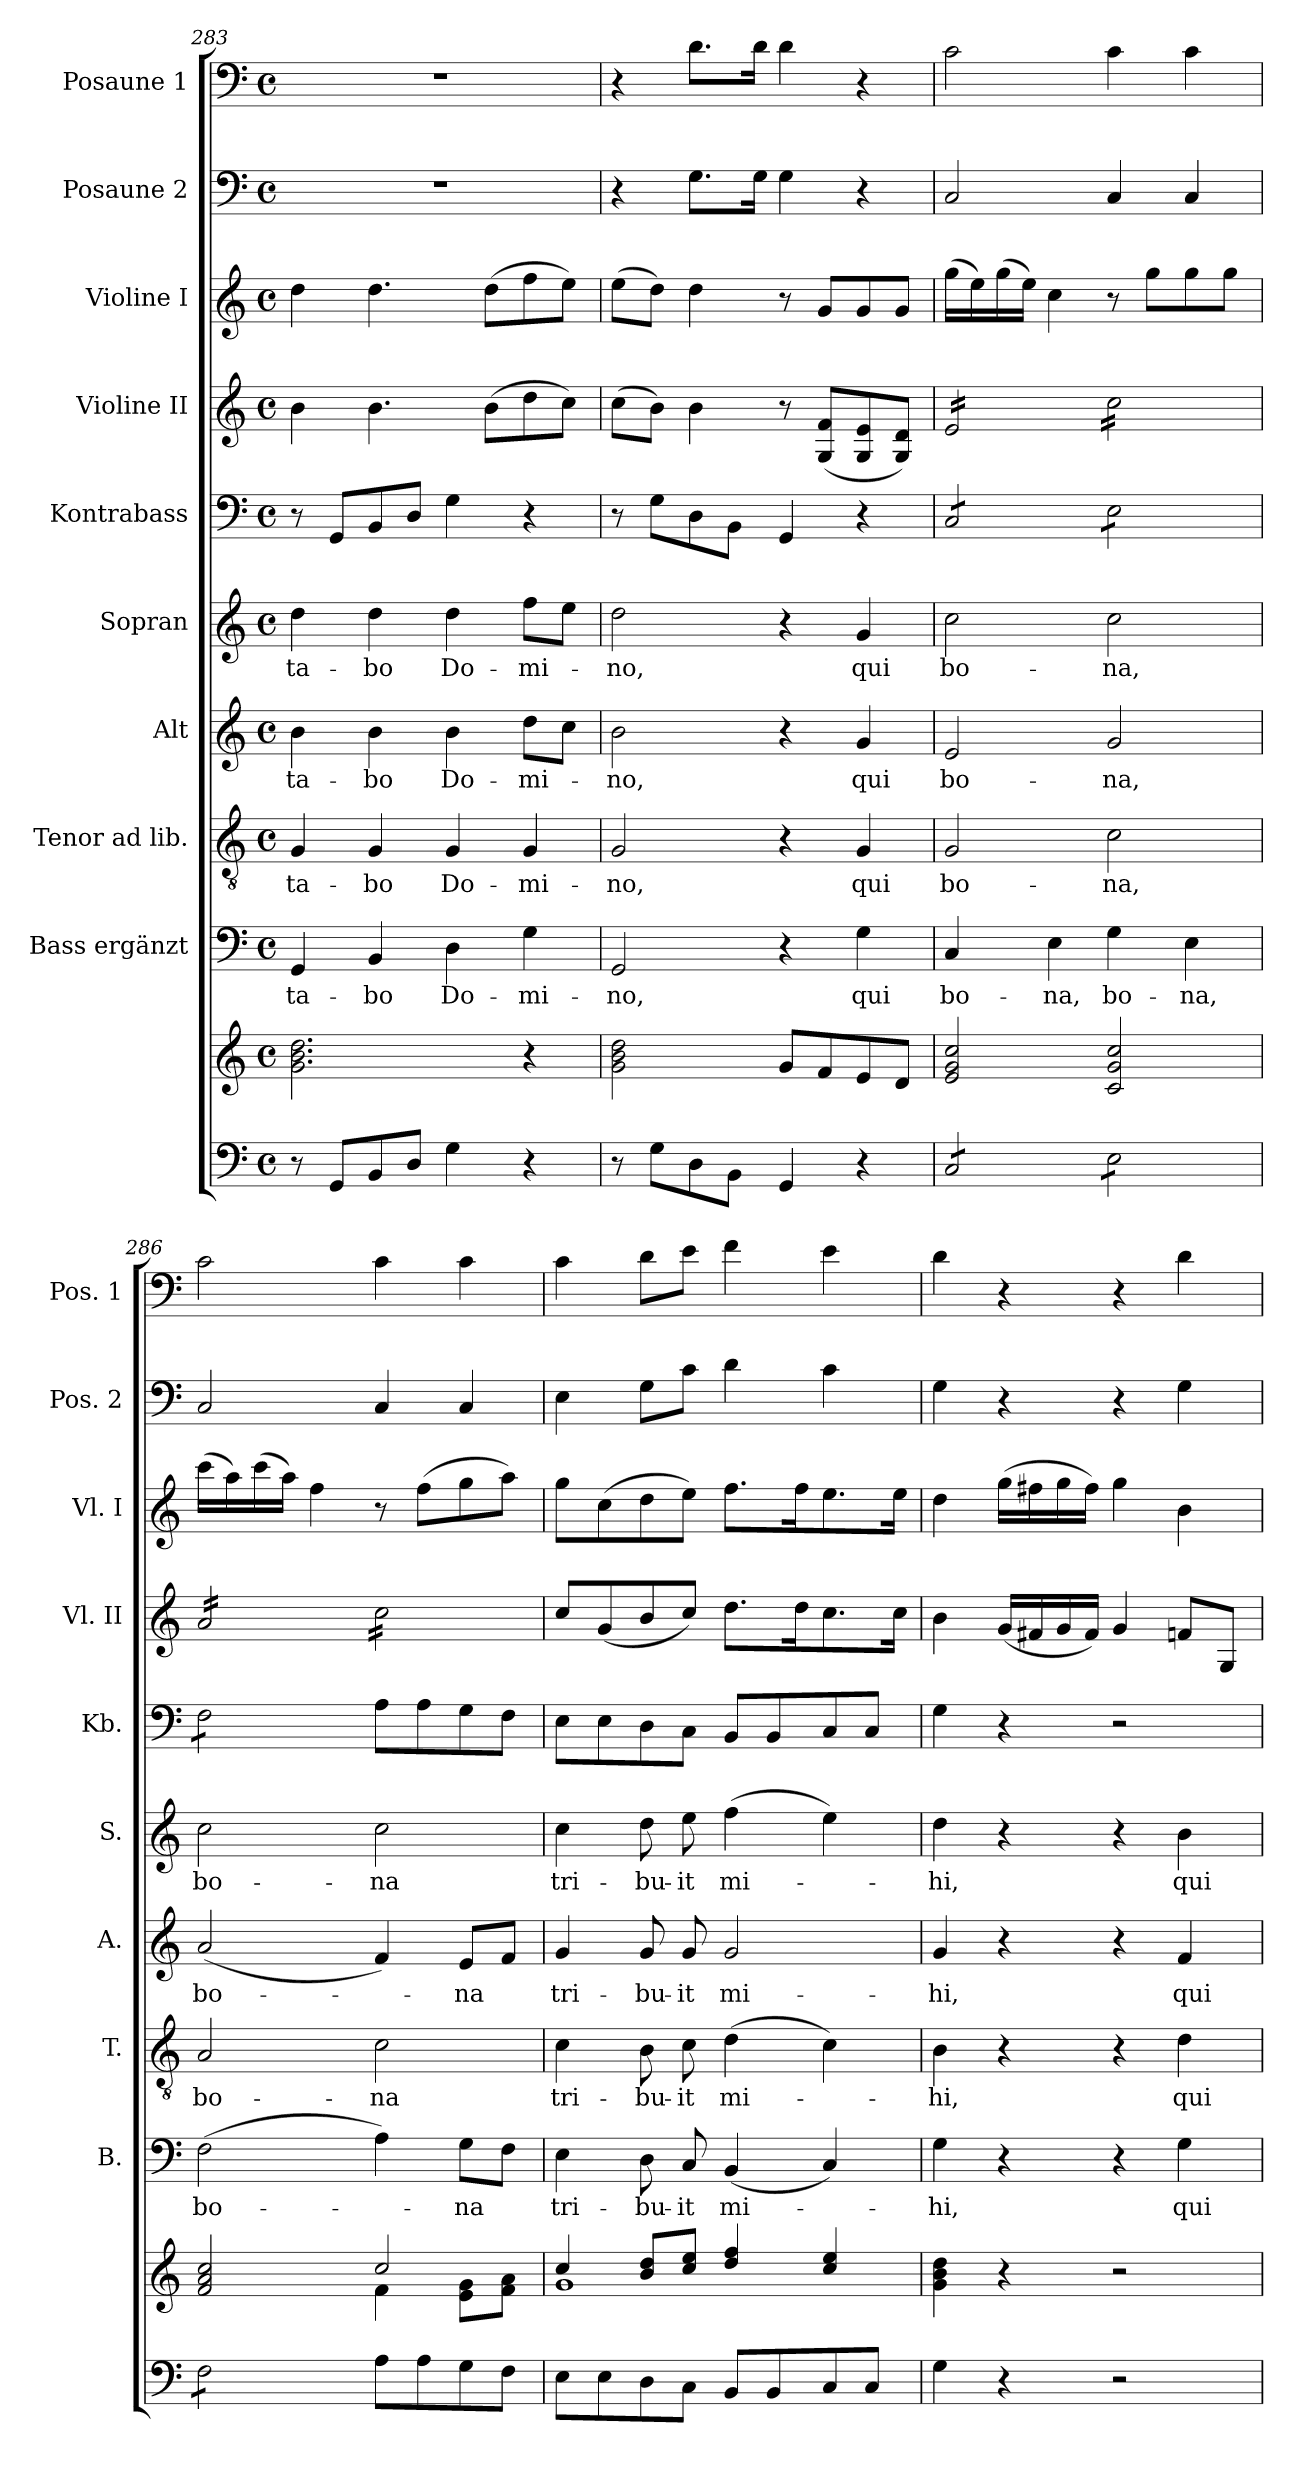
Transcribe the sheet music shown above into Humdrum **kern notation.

**kern	**kern	**kern	**text	**kern	**text	**kern	**text	**kern	**text	**kern	**kern	**kern	**kern	**kern
*part10	*part10	*part9	*part9	*part8	*part8	*part7	*part7	*part6	*part6	*part5	*part4	*part3	*part2	*part1
*staff11	*staff10	*staff9	*staff9	*staff8	*staff8	*staff7	*staff7	*staff6	*staff6	*staff5	*staff4	*staff3	*staff2	*staff1
*	*	*I"Bass ergänzt	*	*I"Tenor ad lib.	*	*I"Alt	*	*I"Sopran	*	*I"Kontrabass	*I"Violine II	*I"Violine I	*I"Posaune 2	*I"Posaune 1
*	*	*I'B.	*	*I'T.	*	*I'A.	*	*I'S.	*	*I'Kb.	*I'Vl. II	*I'Vl. I	*I'Pos. 2	*I'Pos. 1
*clefF4	*clefG2	*clefF4	*	*clefGv2	*	*clefG2	*	*clefG2	*	*clefF4	*clefG2	*clefG2	*clefF4	*clefF4
*	*	*	*	*	*	*	*	*	*	*ITrd7c12	*	*	*	*
*k[]	*k[]	*k[]	*	*k[]	*	*k[]	*	*k[]	*	*k[]	*k[]	*k[]	*k[]	*k[]
*C:	*C:	*C:	*	*C:	*	*C:	*	*C:	*	*C:	*C:	*C:	*C:	*C:
*M4/4	*M4/4	*M4/4	*	*M4/4	*	*M4/4	*	*M4/4	*	*M4/4	*M4/4	*M4/4	*M4/4	*M4/4
*met(c)	*met(c)	*met(c)	*	*met(c)	*	*met(c)	*	*met(c)	*	*met(c)	*met(c)	*met(c)	*met(c)	*met(c)
=283	=283	=283	=283	=283	=283	=283	=283	=283	=283	=283	=283	=283	=283	=283
!	!	!	!LO:LY:b	!	!LO:LY:b	!	!LO:LY:b	!	!LO:LY:b	!	!	!	!	!
8r	2.g\ 2.b\ 2.dd\	4GG/	-ta-	4G/	-ta-	4b\	-ta-	4dd\	-ta-	8r	4b\	4dd\	1r	1r
8GG/L	.	.	.	.	.	.	.	.	.	8GGG/L	.	.	.	.
!	!	!	!LO:LY:b	!	!LO:LY:b	!	!LO:LY:b	!	!LO:LY:b	!	!	!	!	!
8BB/	.	4BB/	-bo	4G/	-bo	4b\	-bo	4dd\	-bo	8BBB/	4.b\	4.dd\	.	.
8D/J	.	.	.	.	.	.	.	.	.	8DD/J	.	.	.	.
!	!	!	!LO:LY:b	!	!LO:LY:b	!	!LO:LY:b	!	!LO:LY:b	!	!	!	!	!
4G\	.	4D\	Do-	4G/	Do-	4b\	Do-	4dd\	Do-	4GG\	.	.	.	.
.	.	.	.	.	.	.	.	.	.	.	(>8b\L	(>8dd\L	.	.
!	!	!	!LO:LY:b	!	!LO:LY:b	!	!LO:LY:b	!	!LO:LY:b	!	!	!	!	!
4r	4r	4G\	-mi-	4G/	-mi-	8dd\L	-mi-	8ff\L	-mi-	4r	8dd\	8ff\	.	.
.	.	.	.	.	.	8cc\J	.	8ee\J	.	.	8cc\J)	8ee\J)	.	.
=284	=284	=284	=284	=284	=284	=284	=284	=284	=284	=284	=284	=284	=284	=284
!	!	!	!LO:LY:b	!	!LO:LY:b	!	!LO:LY:b	!	!LO:LY:b	!	!	!	!	!
8r	2g\ 2b\ 2dd\	2GG/	-no,	2G/	-no,	2b\	-no,	2dd\	-no,	8r	(>8cc\L	(>8ee\L	4r	4r
8G\L	.	.	.	.	.	.	.	.	.	8GG\L	8b\J)	8dd\J)	.	.
8D\	.	.	.	.	.	.	.	.	.	8DD\	4b\	4dd\	8.G\L	8.d\L
8BB\J	.	.	.	.	.	.	.	.	.	8BBB\J	.	.	.	.
.	.	.	.	.	.	.	.	.	.	.	.	.	16G\Jk	16d\Jk
4GG/	8g/L	4r	.	4r	.	4r	.	4r	.	4GGG/	8r	8r	4G\	4d\
.	8f/	.	.	.	.	.	.	.	.	.	(<8G/ 8f/L	8g/L	.	.
!	!	!	!LO:LY:b	!	!LO:LY:b	!	!LO:LY:b	!	!LO:LY:b	!	!	!	!	!
4r	8e/	4G\	qui	4G/	qui	4g/	qui	4g/	qui	4r	8G/ 8e/	8g/	4r	4r
.	8d/J	.	.	.	.	.	.	.	.	.	8G/ 8d/J)	8g/J	.	.
=285	=285	=285	=285	=285	=285	=285	=285	=285	=285	=285	=285	=285	=285	=285
!	!	!	!LO:LY:b	!	!LO:LY:b	!	!LO:LY:b	!	!LO:LY:b	!	!	!	!	!
*tremolo	*	*	*	*	*	*	*	*	*	*	*	*	*	*
*	*	*	*	*	*	*	*	*	*	*tremolo	*	*	*	*
*	*	*	*	*	*	*	*	*	*	*	*tremolo	*	*	*
8C/L	2e/ 2g/ 2cc/	4C/	bo-	2G/	bo-	2e/	bo-	2cc\	bo-	8CC/L	16e/LL	(>16gg\LL	2C/	2c\
.	.	.	.	.	.	.	.	.	.	.	16e/	16ee\)	.	.
8C/	.	.	.	.	.	.	.	.	.	8CC/	16e/	(>16gg\	.	.
.	.	.	.	.	.	.	.	.	.	.	16e/	16ee\JJ)	.	.
!	!	!	!LO:LY:b	!	!	!	!	!	!	!	!	!	!	!
8C/	.	4E\	-na,	.	.	.	.	.	.	8CC/	16e/	4cc\	.	.
.	.	.	.	.	.	.	.	.	.	.	16e/	.	.	.
8C/J	.	.	.	.	.	.	.	.	.	8CC/J	16e/	.	.	.
.	.	.	.	.	.	.	.	.	.	.	16e/JJ	.	.	.
!	!	!	!LO:LY:b	!	!LO:LY:b	!	!LO:LY:b	!	!LO:LY:b	!	!	!	!	!
8E\L	2c/ 2g/ 2cc/	4G\	bo-	2c\	-na,	2g/	-na,	2cc\	-na,	8EE\L	16cc\LL	8r	4C/	4c\
.	.	.	.	.	.	.	.	.	.	.	16cc\	.	.	.
8E\	.	.	.	.	.	.	.	.	.	8EE\	16cc\	8gg\L	.	.
.	.	.	.	.	.	.	.	.	.	.	16cc\	.	.	.
!	!	!	!LO:LY:b	!	!	!	!	!	!	!	!	!	!	!
8E\	.	4E\	-na,	.	.	.	.	.	.	8EE\	16cc\	8gg\	4C/	4c\
.	.	.	.	.	.	.	.	.	.	.	16cc\	.	.	.
8E\J	.	.	.	.	.	.	.	.	.	8EE\J	16cc\	8gg\J	.	.
.	.	.	.	.	.	.	.	.	.	.	16cc\JJ	.	.	.
=286	=286	=286	=286	=286	=286	=286	=286	=286	=286	=286	=286	=286	=286	=286
*	*^	*	*	*	*	*	*	*	*	*	*	*	*	*
!	!	!	!	!LO:LY:b	!	!LO:LY:b	!	!LO:LY:b	!	!LO:LY:b	!	!	!	!	!
8F\L	2f/ 2a/ 2cc/	2ryy	(>2F\	bo-	2A/	bo-	(<2a/	bo-	2cc\	bo-	8FF\L	16a/LL	(>16ccc\LL	2C/	2c\
.	.	.	.	.	.	.	.	.	.	.	.	16a/	16aa\)	.	.
8F\	.	.	.	.	.	.	.	.	.	.	8FF\	16a/	(>16ccc\	.	.
.	.	.	.	.	.	.	.	.	.	.	.	16a/	16aa\JJ)	.	.
8F\	.	.	.	.	.	.	.	.	.	.	8FF\	16a/	4ff\	.	.
.	.	.	.	.	.	.	.	.	.	.	.	16a/	.	.	.
8F\J	.	.	.	.	.	.	.	.	.	.	8FF\J	16a/	.	.	.
*	*	*	*	*	*	*	*	*	*	*	*Xtremolo	*	*	*	*
*Xtremolo	*	*	*	*	*	*	*	*	*	*	*	*	*	*	*
.	.	.	.	.	.	.	.	.	.	.	.	16a/JJ	.	.	.
!	!	!	!	!	!	!LO:LY:b	!	!	!	!LO:LY:b	!	!	!	!	!
8A\L	2cc/	4f\	4A\)	.	2c\	-na	4f/)	.	2cc\	-na	8AA\L	16cc\LL	8r	4C/	4c\
.	.	.	.	.	.	.	.	.	.	.	.	16cc\	.	.	.
8A\	.	.	.	.	.	.	.	.	.	.	8AA\	16cc\	(>8ff\L	.	.
.	.	.	.	.	.	.	.	.	.	.	.	16cc\	.	.	.
!	!	!	!	!LO:LY:b	!	!	!	!LO:LY:b	!	!	!	!	!	!	!
8G\	.	8e\ 8g\L	8G\L	-na	.	.	8e/L	-na	.	.	8GG\	16cc\	8gg\	4C/	4c\
.	.	.	.	.	.	.	.	.	.	.	.	16cc\	.	.	.
8F\J	.	8f\ 8a\J	8F\J	.	.	.	8f/J	.	.	.	8FF\J	16cc\	8aa\J)	.	.
.	.	.	.	.	.	.	.	.	.	.	.	16cc\JJ	.	.	.
*	*	*	*	*	*	*	*	*	*	*	*	*Xtremolo	*	*	*
!!LO:PB:g=z
=287	=287	=287	=287	=287	=287	=287	=287	=287	=287	=287	=287	=287	=287	=287	=287
!	!	!	!	!LO:LY:b	!	!LO:LY:b	!	!LO:LY:b	!	!LO:LY:b	!	!	!	!	!
8E\L	4cc/	1g	4E\	tri-	4c\	tri-	4g/	tri-	4cc\	tri-	8EE\L	8cc/L	8gg\L	4E\	4c\
8E\	.	.	.	.	.	.	.	.	.	.	8EE\	(<8g/	(>8cc\	.	.
!	!	!	!	!LO:LY:b	!	!LO:LY:b	!	!LO:LY:b	!	!LO:LY:b	!	!	!	!	!
8D\	8b/ 8dd/L	.	8D\	-bu-	8B\	-bu-	8g/	-bu-	8dd\	-bu-	8DD\	8b/	8dd\	8G\L	8d\L
!	!	!	!	!LO:LY:b	!	!LO:LY:b	!	!LO:LY:b	!	!LO:LY:b	!	!	!	!	!
8C\J	8cc/ 8ee/J	.	8C/	-it	8c\	-it	8g/	-it	8ee\	-it	8CC\J	8cc/J)	8ee\J)	8c\J	8e\J
!	!	!	!	!LO:LY:b	!	!LO:LY:b	!	!LO:LY:b	!	!LO:LY:b	!	!	!	!	!
8BB/L	4dd/ 4ff/	.	(<4BB/	mi-	(>4d\	mi-	2g/	mi-	(>4ff\	mi-	8BBB/L	8.dd\L	8.ff\L	4d\	4f\
8BB/	.	.	.	.	.	.	.	.	.	.	8BBB/	.	.	.	.
.	.	.	.	.	.	.	.	.	.	.	.	16dd\k	16ff\k	.	.
8C/	4cc/ 4ee/	.	4C/)	.	4c\)	.	.	.	4ee\)	.	8CC/	8.cc\	8.ee\	4c\	4e\
8C/J	.	.	.	.	.	.	.	.	.	.	8CC/J	.	.	.	.
.	.	.	.	.	.	.	.	.	.	.	.	16cc\Jk	16ee\Jk	.	.
*	*v	*v	*	*	*	*	*	*	*	*	*	*	*	*	*
=288	=288	=288	=288	=288	=288	=288	=288	=288	=288	=288	=288	=288	=288	=288
!	!	!	!LO:LY:b	!	!LO:LY:b	!	!LO:LY:b	!	!LO:LY:b	!	!	!	!	!
4G\	4g\ 4b\ 4dd\	4G\	-hi,	4B\	-hi,	4g/	-hi,	4dd\	-hi,	4GG\	4b\	4dd\	4G\	4d\
4r	4r	4r	.	4r	.	4r	.	4r	.	4r	(<16g/LL	(>16gg\LL	4r	4r
.	.	.	.	.	.	.	.	.	.	.	16f#X/	16ff#X\	.	.
.	.	.	.	.	.	.	.	.	.	.	16g/	16gg\	.	.
.	.	.	.	.	.	.	.	.	.	.	16f#/JJ)	16ff#\JJ)	.	.
2r	2r	4r	.	4r	.	4r	.	4r	.	2r	4g/	4gg\	4r	4r
!	!	!	!LO:LY:b	!	!LO:LY:b	!	!LO:LY:b	!	!LO:LY:b	!	!	!	!	!
.	.	4G\	qui	4d\	qui	4f/	qui	4b\	qui	.	8fn/L	4b\	4G\	4d\
.	.	.	.	.	.	.	.	.	.	.	8G/J	.	.	.
=	=	=	=	=	=	=	=	=	=	=	=	=	=	=
*-	*-	*-	*-	*-	*-	*-	*-	*-	*-	*-	*-	*-	*-	*-
